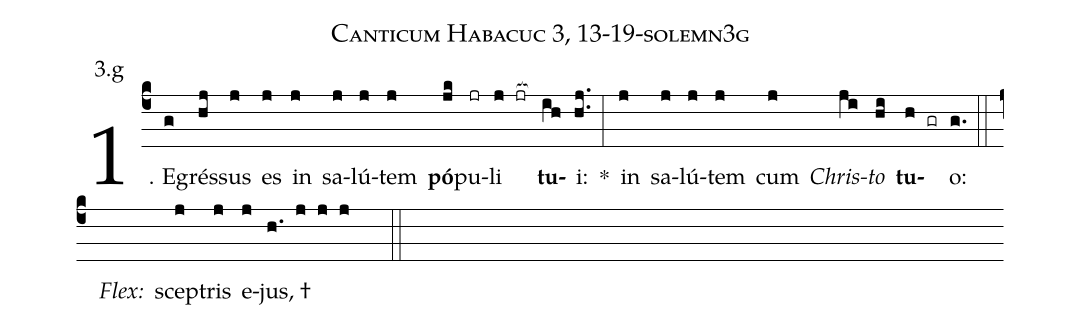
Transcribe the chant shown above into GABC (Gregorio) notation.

name: Canticum Habacuc 3, 13-19-solemn3g;
annotation: 3.g;
%%
(c4)1. E(g)grés(hj)sus(j) es(j) in(j) sa(j)lú(j)tem(j) <b>pó</b>(jk)pu(jr)li(j jr[ocb:1{]) <b>tu</b>(ih[ocb:0}])i:(hj..) *(:) in(j) sa(j)lú(j)tem(j) cum(j) <i>Chris</i>(ji)<i>to</i>(hi) <b>tu</b>(h gr)o:(g.) (::)
<i>Flex:</i>()  scep(j)tris(j) e(j)jus, †(h. j j j  ::)
